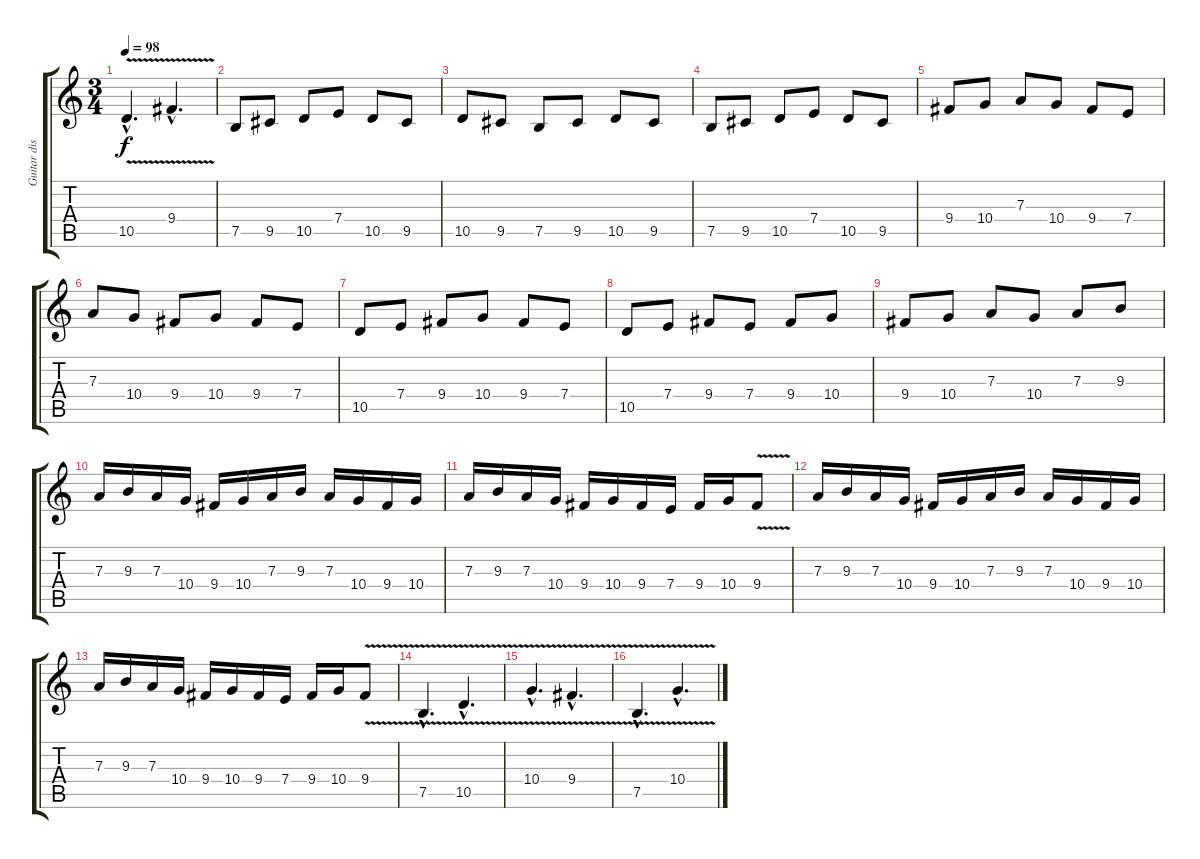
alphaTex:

\track ("Guitar distortion 1" "Guitar dis") {instrument distortionguitar}
\staff {score tabs}
\tuning (B3 Gb3 D3 A2 E2 B1) {hide}
\ts (3 4)
\tempo 98
\clef g2
\ks c
10.5{v hac}.4{d dy f} 9.4{v hac}.4{d} |
7.5.8 9.5.8 10.5.8 7.4.8 10.5.8 9.5.8 |
10.5.8 9.5.8 7.5.8 9.5.8 10.5.8 9.5.8 |
7.5.8 9.5.8 10.5.8 7.4.8 10.5.8 9.5.8 |
9.4.8 10.4.8 7.3.8 10.4.8 9.4.8 7.4.8 |
7.3.8 10.4.8 9.4.8 10.4.8 9.4.8 7.4.8 |
10.5.8 7.4.8 9.4.8 10.4.8 9.4.8 7.4.8 |
10.5.8 7.4.8 9.4.8 7.4.8 9.4.8 10.4.8 |
9.4.8 10.4.8 7.3.8 10.4.8 7.3.8 9.3.8 |
7.3.16 9.3.16 7.3.16 10.4.16 9.4.16 10.4.16 7.3.16 9.3.16 7.3.16 10.4.16 9.4.16 10.4.16 |
7.3.16 9.3.16 7.3.16 10.4.16 9.4.16 10.4.16 9.4.16 7.4.16 9.4.16 10.4.16 9.4{v}.8 |
7.3.16 9.3.16 7.3.16 10.4.16 9.4.16 10.4.16 7.3.16 9.3.16 7.3.16 10.4.16 9.4.16 10.4.16 |
7.3.16 9.3.16 7.3.16 10.4.16 9.4.16 10.4.16 9.4.16 7.4.16 9.4.16 10.4.16 9.4{v}.8 |
7.5{v hac}.4{d} 10.5{v hac}.4{d} |
10.4{v hac}.4{d} 9.4{v hac}.4{d} |
7.5{v hac}.4{d} 10.4{v hac}.4{d}
